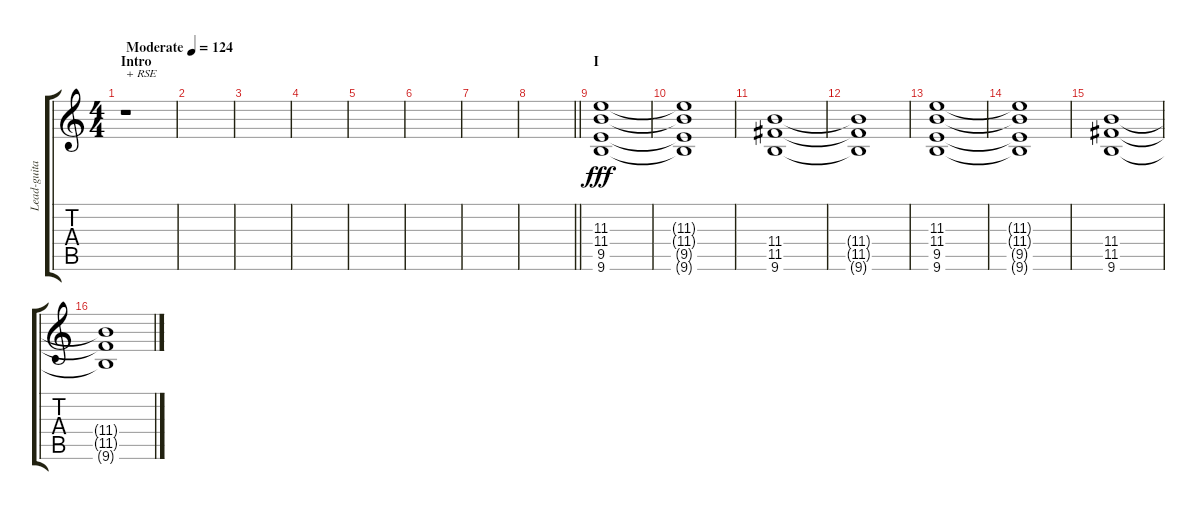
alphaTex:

\track ("Lead-guitar " "Lead-guita") {instrument distortionguitar}
\staff {score tabs}
\tuning (D4 A3 F3 C3 G2 D2) {hide}
\ts (4 4)
\section ("" "Intro")
\tempo (124 "Moderate")
\clef g2
\ks c
r.1{txt "+ RSE" dy fff instrument distortionguitar} |
|
|
|
|
|
|
\barLineRight lightlight
|
\section ("" "I")
(11.3 11.4 9.5 9.6).1 |
(11.3{t} 11.4{t} 9.5{t} 9.6{t}).1 |
(11.4 11.5 9.6).1 |
(11.4{t} 11.5{t} 9.6{t}).1 |
(11.3 11.4 9.5 9.6).1 |
(11.3{t} 11.4{t} 9.5{t} 9.6{t}).1 |
(11.4 11.5 9.6).1 |
(11.4{t} 11.5{t} 9.6{t}).1
